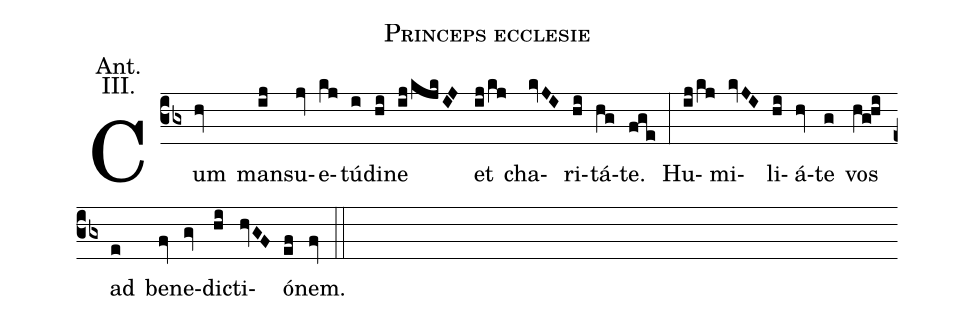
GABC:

name: Princeps ecclesie;
annotation: Ant.;
annotation: III.;
%%
(cb3) Cum(hv) man(ij)su(jv)e(kj)tú(i)di(hi)ne(ij/kjkIJ) et(ij/kj) cha(kvJI)ri(hi)tá(hg)te.(fge) (:)
Hu(ij/kj)mi(kvJI)li(hi)á(hv)te(g) vos(hg!hi) ad(e) be(fv)ne(gv)dic(hi)ti(hvGF)ó(ef)nem.(fv) (::)
